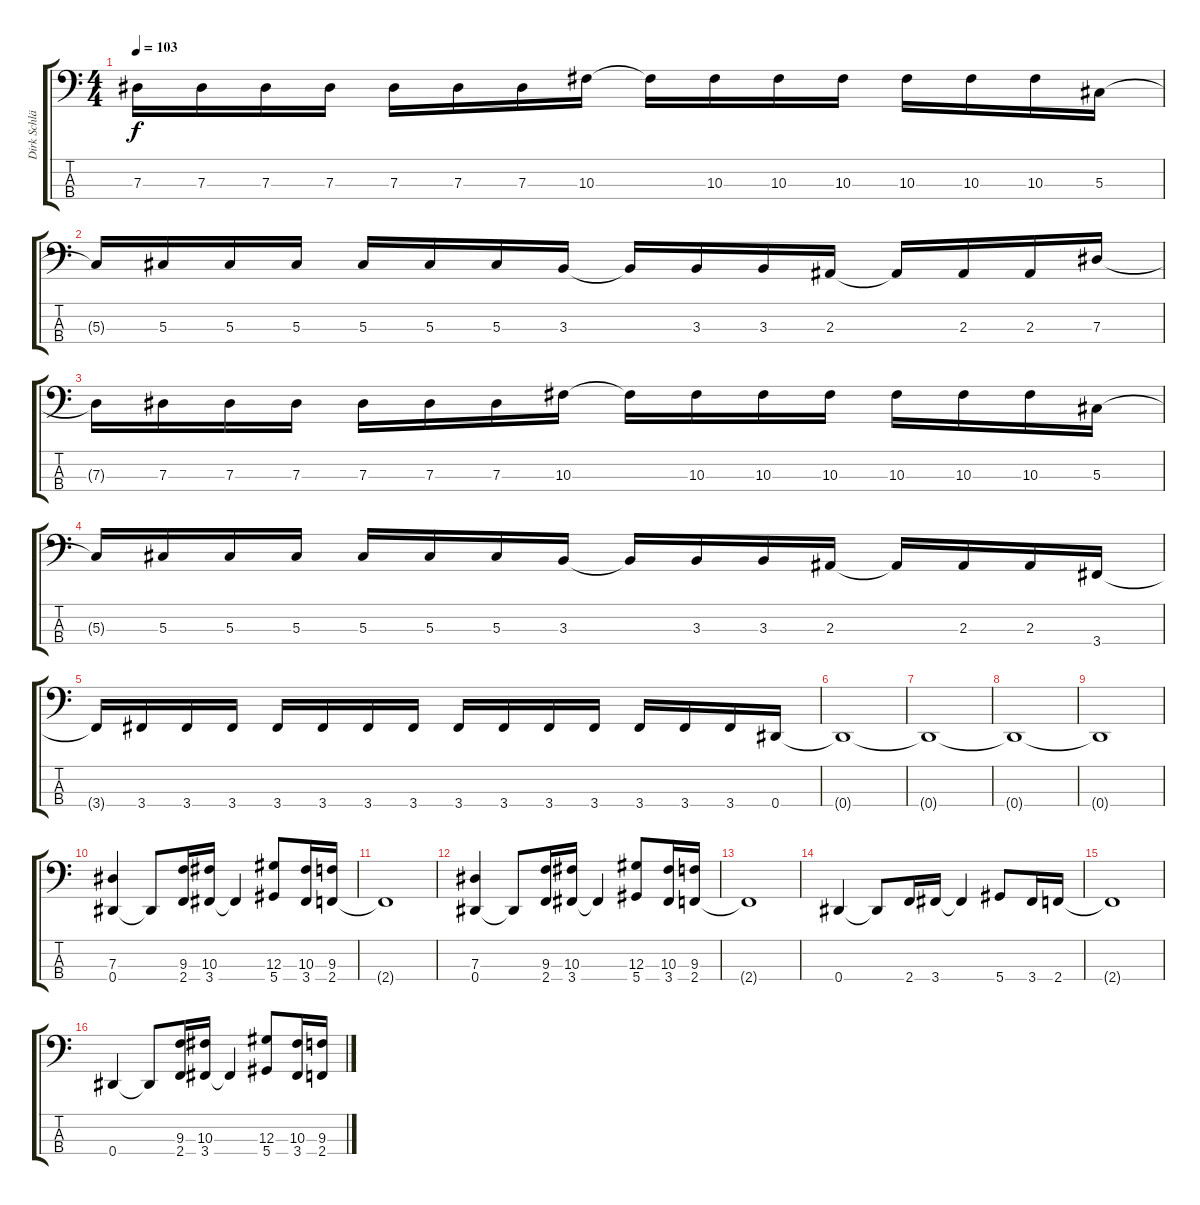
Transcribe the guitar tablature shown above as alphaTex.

\track ("Dirk Schlächter - Bass" "Dirk Schlä") {instrument electricbassfinger}
\staff {score tabs}
\tuning (Gb2 Db2 Ab1 Eb1) {hide}
\ts (4 4)
\tempo 103
\clef f4
\ks c
7.3{t}.16{dy f} 7.3.16 7.3.16 7.3.16 7.3.16 7.3.16 7.3.16 10.3.16 10.3{t}.16 10.3.16 10.3.16 10.3.16 10.3.16 10.3.16 10.3.16 5.3.16 |
5.3{t}.16 5.3.16 5.3.16 5.3.16 5.3.16 5.3.16 5.3.16 3.3.16 3.3{t}.16 3.3.16 3.3.16 2.3.16 2.3{t}.16 2.3.16 2.3.16 7.3.16 |
7.3{t}.16 7.3.16 7.3.16 7.3.16 7.3.16 7.3.16 7.3.16 10.3.16 10.3{t}.16 10.3.16 10.3.16 10.3.16 10.3.16 10.3.16 10.3.16 5.3.16 |
5.3{t}.16 5.3.16 5.3.16 5.3.16 5.3.16 5.3.16 5.3.16 3.3.16 3.3{t}.16 3.3.16 3.3.16 2.3.16 2.3{t}.16 2.3.16 2.3.16 3.4.16 |
3.4{t}.16 3.4.16 3.4.16 3.4.16 3.4.16 3.4.16 3.4.16 3.4.16 3.4.16 3.4.16 3.4.16 3.4.16 3.4.16 3.4.16 3.4.16 0.4.16 |
0.4{t}.1 |
0.4{t}.1 |
0.4{t}.1 |
0.4{t}.1 |
(7.3 0.4).4 0.4{t}.8 (9.3 2.4).16 (10.3 3.4).16 3.4{t}.4 (12.3 5.4).8 (10.3 3.4).16 (9.3 2.4).16 |
2.4{t}.1 |
(7.3 0.4).4 0.4{t}.8 (9.3 2.4).16 (10.3 3.4).16 3.4{t}.4 (12.3 5.4).8 (10.3 3.4).16 (9.3 2.4).16 |
2.4{t}.1 |
0.4.4 0.4{t}.8 2.4.16 3.4.16 3.4{t}.4 5.4.8 3.4.16 2.4.16 |
2.4{t}.1 |
0.4.4 0.4{t}.8 (9.3 2.4).16 (10.3 3.4).16 3.4{t}.4 (12.3 5.4).8 (10.3 3.4).16 (9.3 2.4).16
